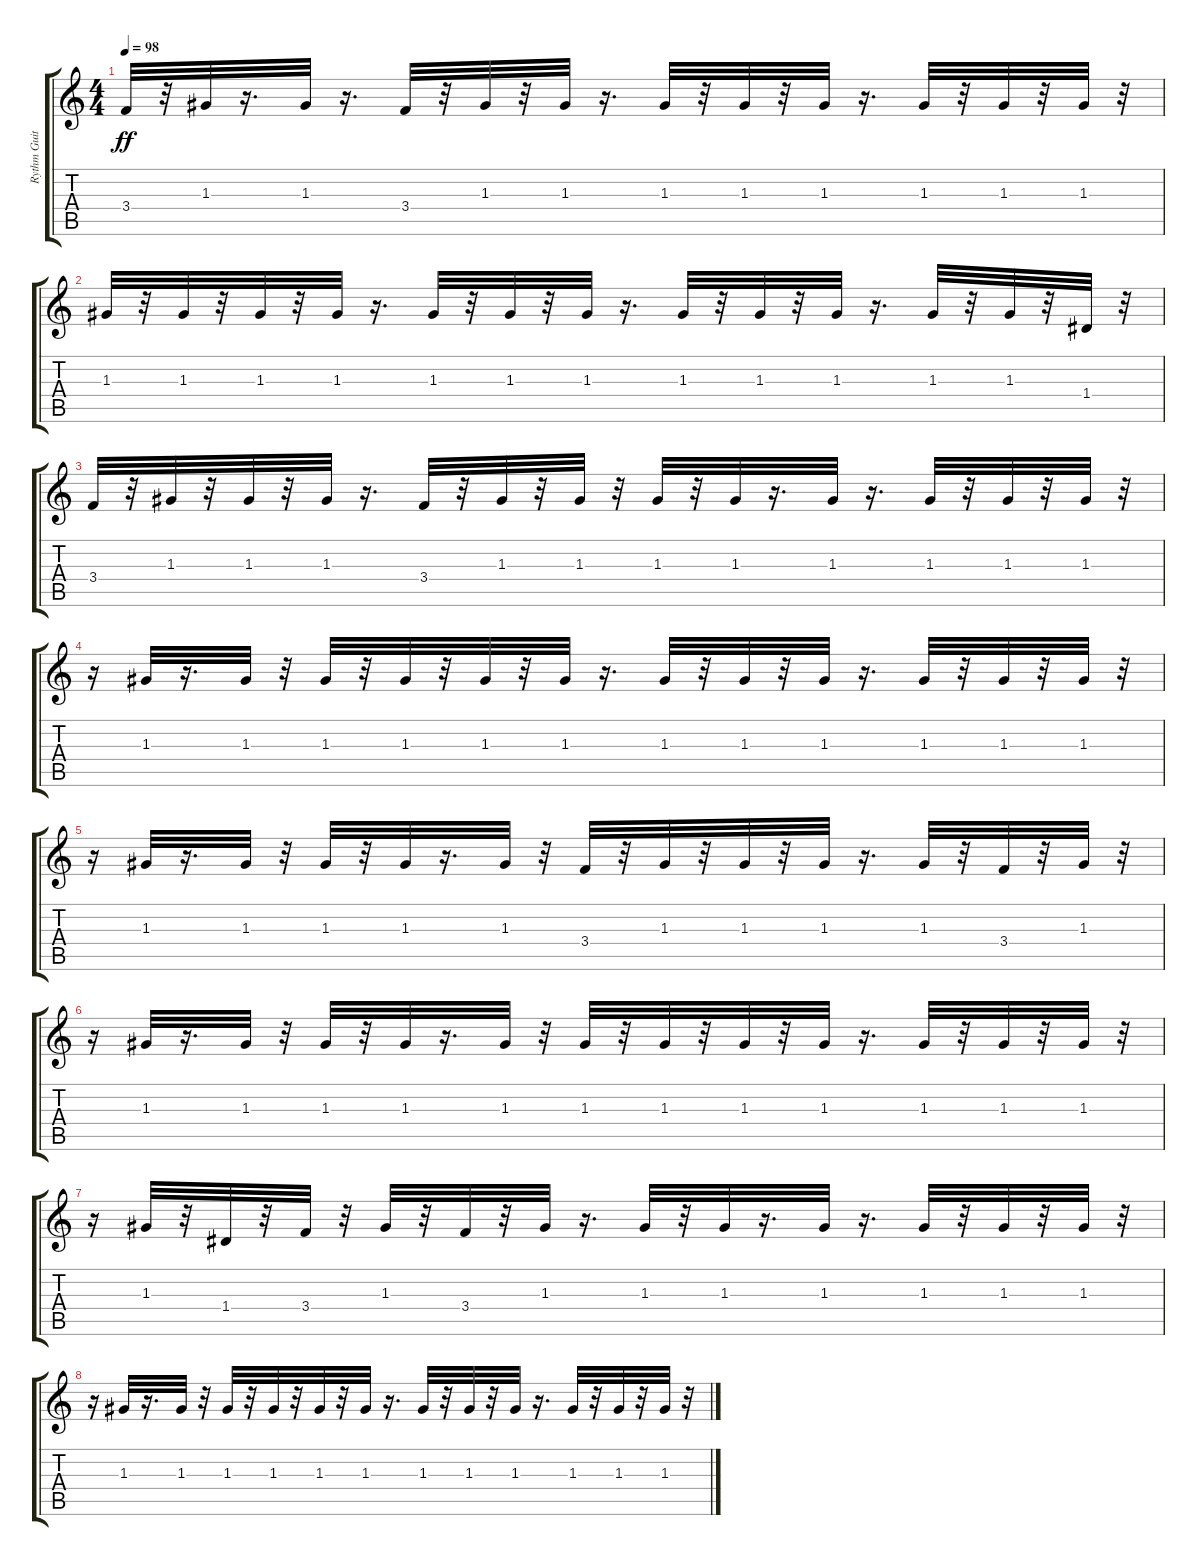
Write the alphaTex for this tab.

\track ("Rythm Guitar" "Rythm Guit") {instrument electricguitarmuted}
\staff {score tabs}
\tuning (E4 B3 G3 D3 A2 E2) {hide}
\ts (4 4)
\tempo 98
\clef g2
\ks c
3.4.32{dy ff} r.32 1.3.32 r.16{d} 1.3.32 r.16{d} 3.4.32 r.32 1.3.32 r.32 1.3.32 r.16{d} 1.3.32 r.32 1.3.32 r.32 1.3.32 r.16{d} 1.3.32 r.32 1.3.32 r.32 1.3.32 r.32 |
1.3.32 r.32 1.3.32 r.32 1.3.32 r.32 1.3.32 r.16{d} 1.3.32 r.32 1.3.32 r.32 1.3.32 r.16{d} 1.3.32 r.32 1.3.32 r.32 1.3.32 r.16{d} 1.3.32 r.32 1.3.32 r.32 1.4.32 r.32 |
3.4.32 r.32 1.3.32 r.32 1.3.32 r.32 1.3.32 r.16{d} 3.4.32 r.32 1.3.32 r.32 1.3.32 r.32 1.3.32 r.32 1.3.32 r.16{d} 1.3.32 r.16{d} 1.3.32 r.32 1.3.32 r.32 1.3.32 r.32 |
r.16 1.3.32 r.16{d} 1.3.32 r.32 1.3.32 r.32 1.3.32 r.32 1.3.32 r.32 1.3.32 r.16{d} 1.3.32 r.32 1.3.32 r.32 1.3.32 r.16{d} 1.3.32 r.32 1.3.32 r.32 1.3.32 r.32 |
r.16 1.3.32 r.16{d} 1.3.32 r.32 1.3.32 r.32 1.3.32 r.16{d} 1.3.32 r.32 3.4.32 r.32 1.3.32 r.32 1.3.32 r.32 1.3.32 r.16{d} 1.3.32 r.32 3.4.32 r.32 1.3.32 r.32 |
r.16 1.3.32 r.16{d} 1.3.32 r.32 1.3.32 r.32 1.3.32 r.16{d} 1.3.32 r.32 1.3.32 r.32 1.3.32 r.32 1.3.32 r.32 1.3.32 r.16{d} 1.3.32 r.32 1.3.32 r.32 1.3.32 r.32 |
r.16 1.3.32 r.32 1.4.32 r.32 3.4.32 r.32 1.3.32 r.32 3.4.32 r.32 1.3.32 r.16{d} 1.3.32 r.32 1.3.32 r.16{d} 1.3.32 r.16{d} 1.3.32 r.32 1.3.32 r.32 1.3.32 r.32 |
r.16 1.3.32 r.16{d} 1.3.32 r.32 1.3.32 r.32 1.3.32 r.32 1.3.32 r.32 1.3.32 r.16{d} 1.3.32 r.32 1.3.32 r.32 1.3.32 r.16{d} 1.3.32 r.32 1.3.32 r.32 1.3.32 r.32
